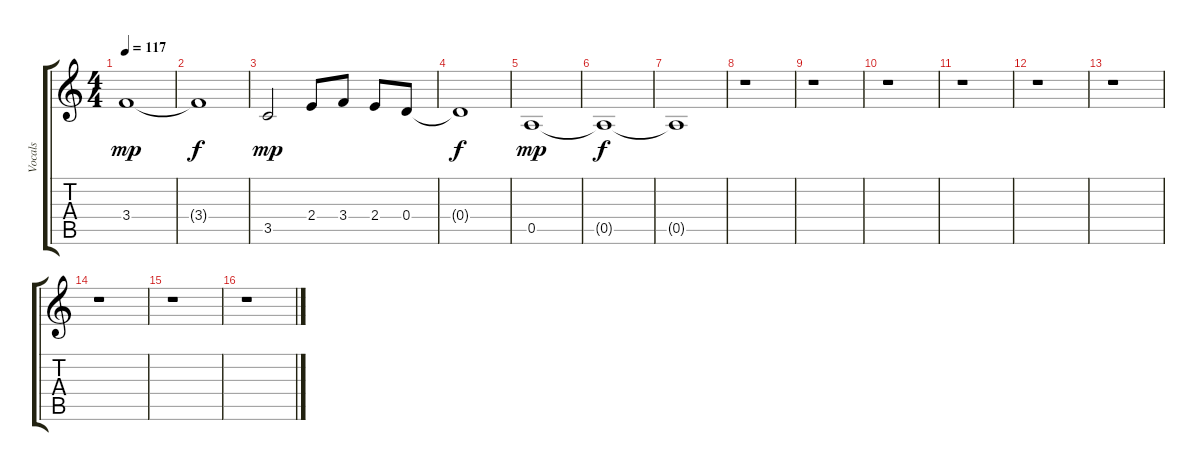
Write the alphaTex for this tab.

\track ("Vocals" "Vocals") {instrument acousticguitarnylon}
\staff {score tabs}
\tuning (E4 B3 G3 D3 A2 E2) {hide}
\ts (4 4)
\tempo 117
\clef g2
\ks c
3.4.1{dy mp} |
3.4{t}.1{dy f} |
3.5.2{dy mp} 2.4.8 3.4.8 2.4.8 0.4.8 |
0.4{t}.1{dy f} |
0.5.1{dy mp} |
0.5{t}.1{dy f} |
0.5{t}.1 |
r.1 |
r.1 |
r.1 |
r.1 |
r.1 |
r.1 |
r.1 |
r.1 |
r.1
